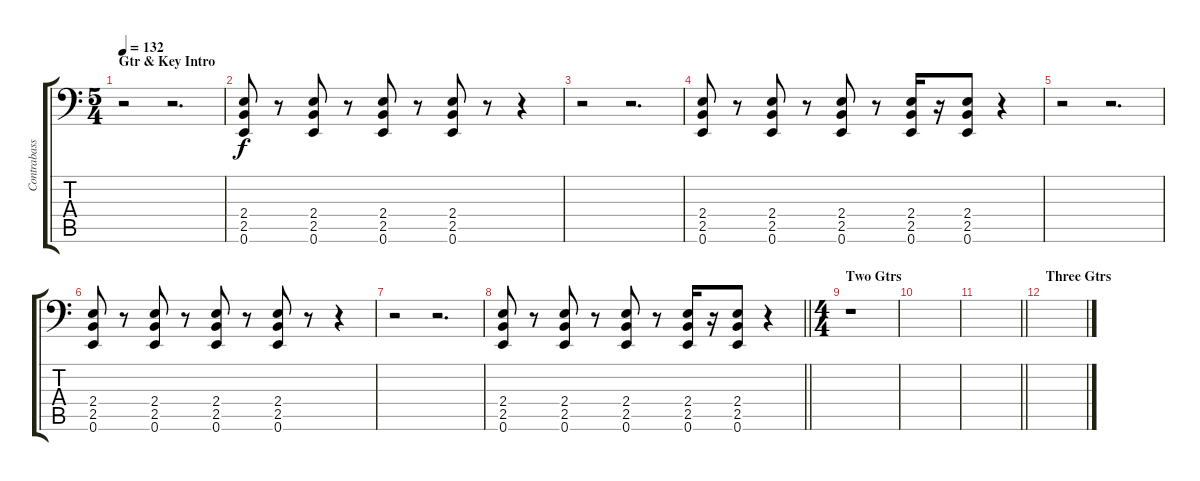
\track ("Contrabass" "Contrabass") {instrument contrabass}
\staff {score tabs}
\tuning (E3 B2 G2 D2 A1 E1) {hide}
\ts (5 4)
\section ("" "Gtr & Key Intro")
\tempo 132
\clef f4
\ks c
r.2{dy f volume 16 instrument pizzicatostrings} r.2{d} |
(2.4 2.5 0.6).8 r.8 (2.4 2.5 0.6).8 r.8 (2.4 2.5 0.6).8 r.8 (2.4 2.5 0.6).8 r.8 r.4 |
r.2{volume 16 instrument pizzicatostrings} r.2{d} |
(2.4 2.5 0.6).8 r.8 (2.4 2.5 0.6).8 r.8 (2.4 2.5 0.6).8 r.8 (2.4 2.5 0.6).16 r.16 (2.4 2.5 0.6).8 r.4 |
r.2{volume 16 instrument pizzicatostrings} r.2{d} |
(2.4 2.5 0.6).8 r.8 (2.4 2.5 0.6).8 r.8 (2.4 2.5 0.6).8 r.8 (2.4 2.5 0.6).8 r.8 r.4 |
r.2{volume 16 instrument pizzicatostrings} r.2{d} |
\barLineRight lightlight
(2.4 2.5 0.6).8 r.8 (2.4 2.5 0.6).8 r.8 (2.4 2.5 0.6).8 r.8 (2.4 2.5 0.6).16 r.16 (2.4 2.5 0.6).8 r.4 |
\ts (4 4)
\section ("" "Two Gtrs")
r.1{volume 11 instrument contrabass} |
|
\barLineRight lightlight
|
\section ("" "Three Gtrs")
